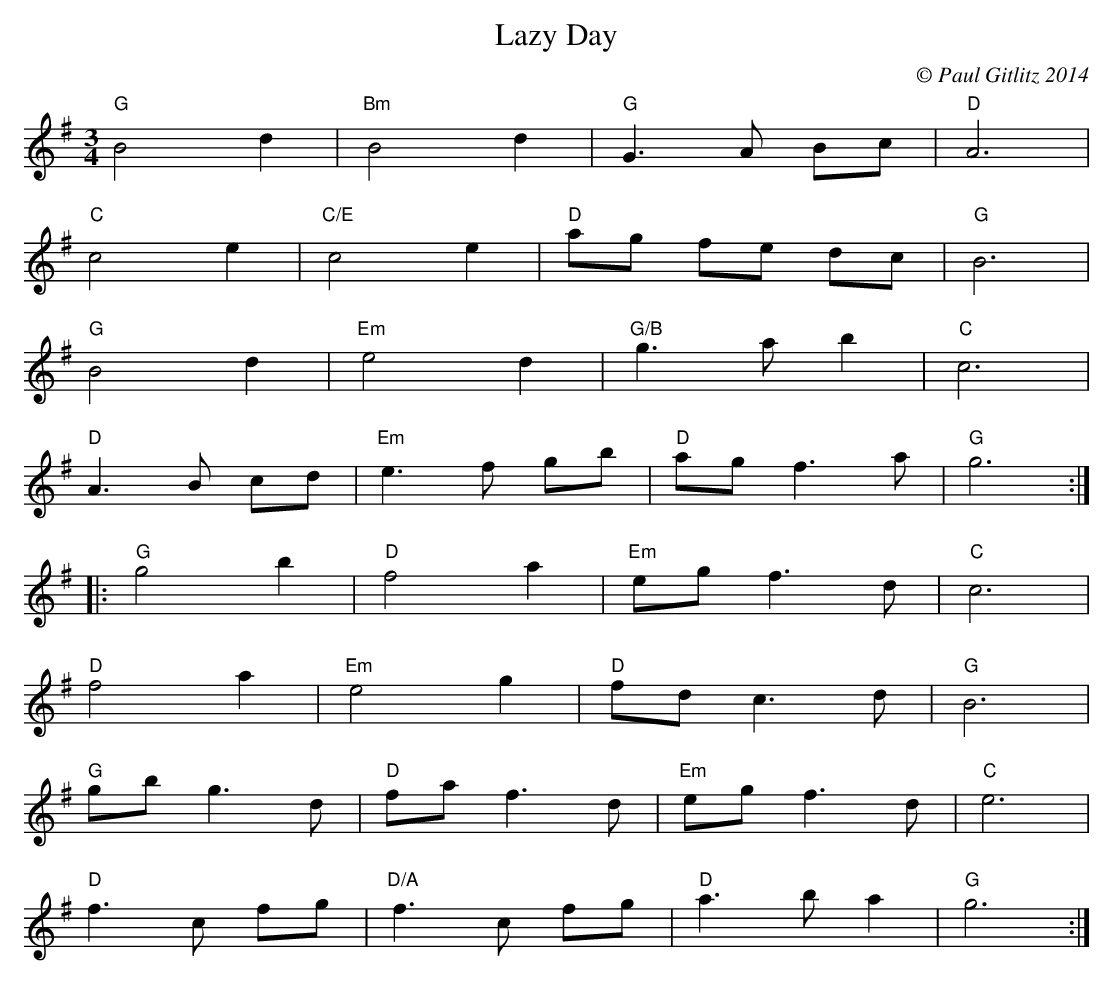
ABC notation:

X:1
T:Lazy Day
M:3/4
L:1/4
C:© Paul Gitlitz 2014
K:G
"G"B2d |"Bm"B2d|"G"G>A B/c/|"D" A3|!
"C"c2e |"C/E"c2e|"D"a/g/ f/e/ d/c/|"G"B3|!
"G"B2d |"Em"e2d|"G/B"g>a b| "C"c3|!
"D"A>B c/d/|"Em"e>f g/b/|"D"a/g/ f>a|"G"g3:|!
|:"G"g2b|"D"f2a|"Em" e/g/ f>d|"C"c3|!
"D"f2a|"Em"e2g|"D"f/d/c>d|"G"B3|!
"G"g/b/ g>d|"D"f/a/ f>d| "Em"e/g/ f>d|"C"e3|!
"D"f>c f/g/| "D/A"f>c f/g/|"D"a>b a|"G"g3:|]
